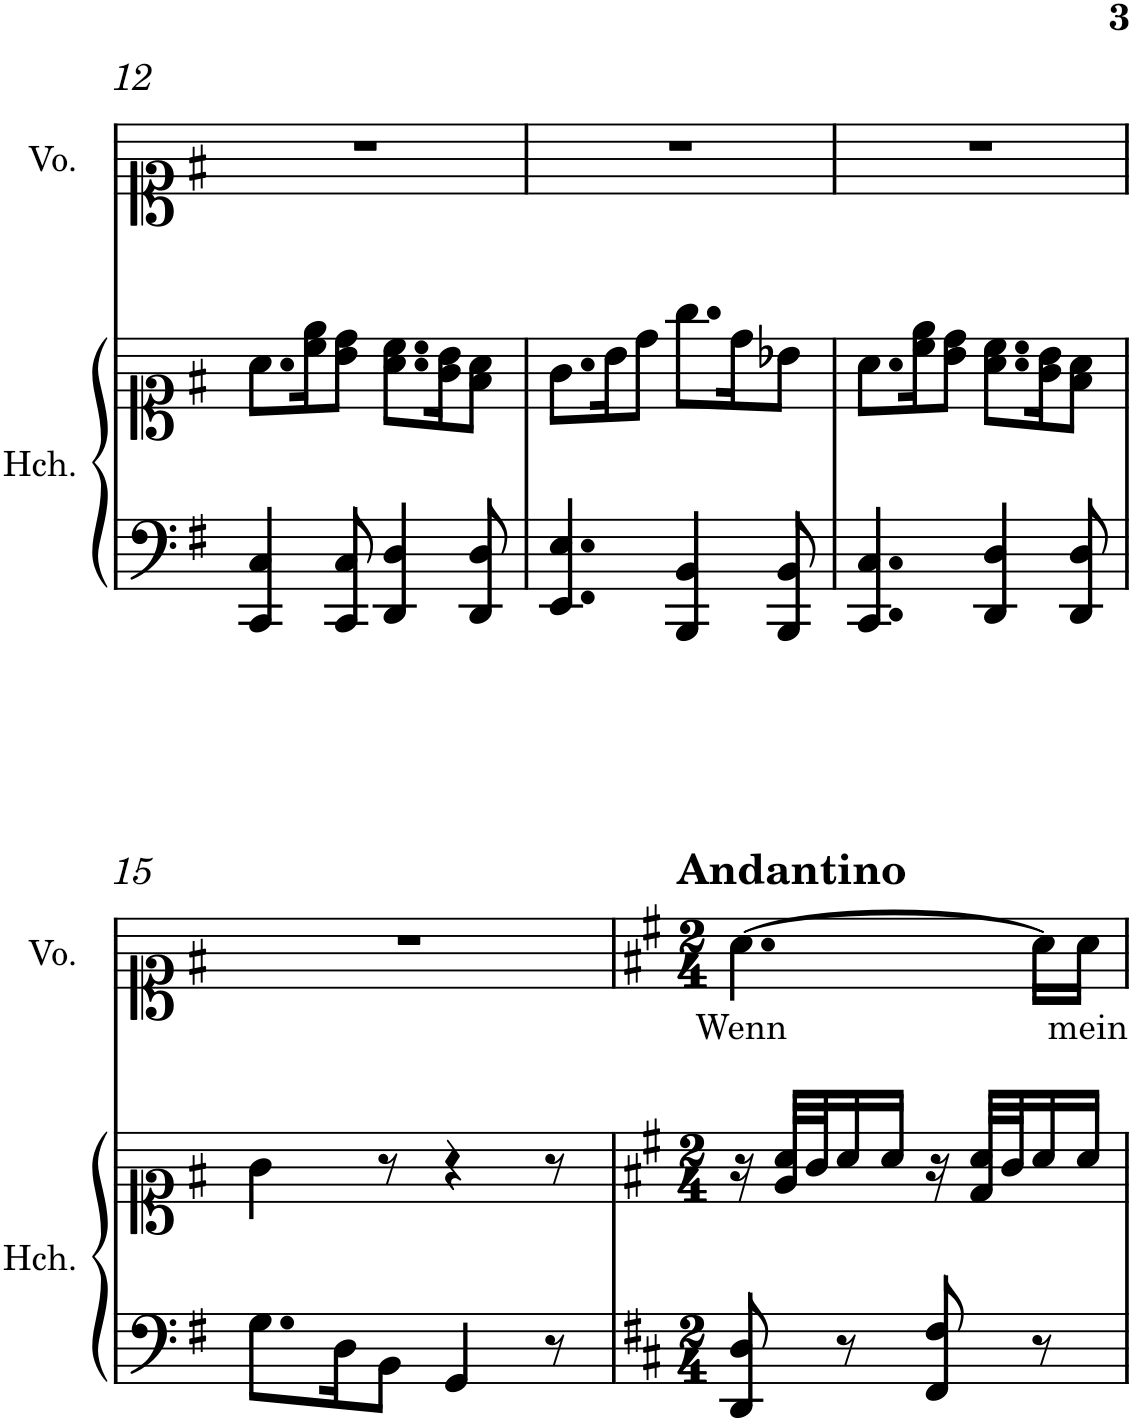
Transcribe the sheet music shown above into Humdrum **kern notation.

**kern	**kern	**kern	**text
*part2	*part2	*part1	*part1
*staff3	*staff2	*staff1	*staff1
*I"Harpsichord	*	*I"Voice	*
*I'Hch.	*	*I'Vo.	*
!!LO:PB:g=z
*clefF4	*clefC1	*clefC1	*
*k[f#]	*k[f#]	*k[f#]	*
*M6/8	*M6/8	*M6/8	*
=12	=12	=12	=12
4CC/ 4C/	8.a\L	2.r	.
.	16cc\ 16ee\K	.	.
8CC/ 8C/	8b\ 8dd\J	.	.
4DD/ 4D/	8.a\ 8.cc\L	.	.
.	16g\ 16b\K	.	.
8DD/ 8D/	8f#\ 8a\J	.	.
=13	=13	=13	=13
4.EE/ 4.E/	8.g\L	2.r	.
.	16b\K	.	.
.	8dd\J	.	.
4BBB/ 4BB/	8.gg\L	.	.
.	16dd\K	.	.
8BBB/ 8BB/	8b-X\J	.	.
=14	=14	=14	=14
4.CC/ 4.C/	8.a\L	2.r	.
.	16cc\ 16ee\K	.	.
.	8b\ 8dd\J	.	.
4DD/ 4D/	8.a\ 8.cc\L	.	.
.	16g\ 16b\K	.	.
8DD/ 8D/	8f#\ 8a\J	.	.
!!LO:LB:g=z
=15	=15	=15	=15
8.G\L	4g\	2.r	.
16D\K	.	.	.
8BB\J	8r	.	.
4GG/	4r	.	.
8r	8r	.	.
=16	=16	=16	=16
*k[f#c#]	*k[f#c#]	*k[f#c#]	*
*M2/4	*M2/4	*M2/4	*
!	!	!LO:TX:a:B:t=Andantino	!
!	!	!	!LO:LY:b
8DD/ 8D/	16r	[4.a\	Wenn
.	32e/ 32a/LLL	.	.
.	32g/J	.	.
8r	16a/	.	.
.	16a/JJ	.	.
8FF#/ 8F#/	16r	.	.
.	32d/ 32a/LLL	.	.
.	32g/J	.	.
8r	16a/	16a\LL]	.
!	!	!	!LO:LY:b
.	16a/JJ	16a\JJ	mein
=	=	=	=
*-	*-	*-	*-
